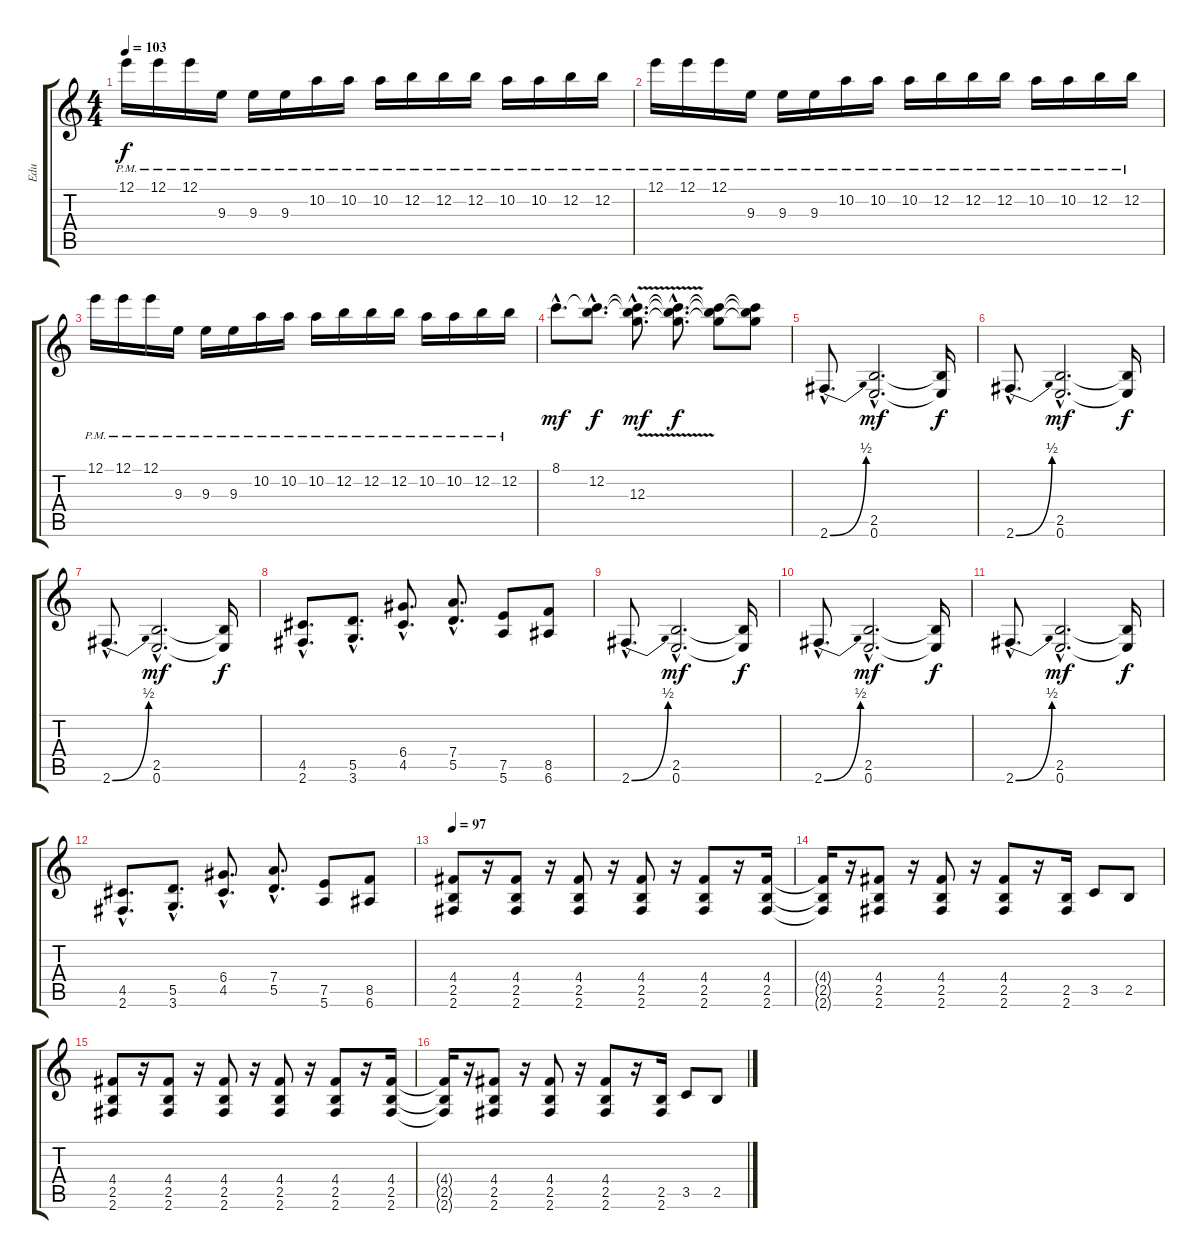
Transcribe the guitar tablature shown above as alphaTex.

\track ("Edu" "Edu") {instrument distortionguitar}
\staff {score tabs}
\tuning (E4 B3 G3 D3 A2 E2) {hide}
\ts (4 4)
\tempo 103
\clef g2
\ks c
12.1{pm}.16{dy f} 12.1{pm}.16 12.1{pm}.16 9.3{pm}.16 9.3{pm}.16 9.3{pm}.16 10.2{pm}.16 10.2{pm}.16 10.2{pm}.16 12.2{pm}.16 12.2{pm}.16 12.2{pm}.16 10.2{pm}.16 10.2{pm}.16 12.2{pm}.16 12.2{pm}.16 |
12.1{pm}.16 12.1{pm}.16 12.1{pm}.16 9.3{pm}.16 9.3{pm}.16 9.3{pm}.16 10.2{pm}.16 10.2{pm}.16 10.2{pm}.16 12.2{pm}.16 12.2{pm}.16 12.2{pm}.16 10.2{pm}.16 10.2{pm}.16 12.2{pm}.16 12.2{pm}.16 |
12.1{pm}.16 12.1{pm}.16 12.1{pm}.16 9.3{pm}.16 9.3{pm}.16 9.3{pm}.16 10.2{pm}.16 10.2{pm}.16 10.2{pm}.16 12.2{pm}.16 12.2{pm}.16 12.2{pm}.16 10.2{pm}.16 10.2{pm}.16 12.2{pm}.16 12.2{pm}.16 |
8.1{hac}.8{d dy mf} (8.1{hac t} 12.2{hac}).8{d dy f} (8.1{hac t} 12.2{hac t} 12.3{v hac}).8{d dy mf} (8.1{hac t} 12.2{hac t} 12.3{hac t}).8{d dy f} (8.1{t} 12.2{t} 12.3{t}).8 (8.1{t} 12.2{t} 12.3{t}).8 |
2.6{be (bend 0 0 60 2) hac}.8{d} (2.5{hac} 0.6{hac}).2{d dy mf} (2.5{t} 0.6{t}).16{dy f} |
2.6{be (bend 0 0 60 2) hac}.8{d} (2.5{hac} 0.6{hac}).2{d dy mf} (2.5{t} 0.6{t}).16{dy f} |
2.6{be (bend 0 0 60 2) hac}.8{d} (2.5{hac} 0.6{hac}).2{d dy mf} (2.5{t} 0.6{t}).16{dy f} |
(4.5{hac} 2.6{hac}).8{d} (5.5{hac} 3.6{hac}).8{d} (6.4{hac} 4.5{hac}).8{d} (7.4{hac} 5.5{hac}).8{d} (7.5 5.6).8 (8.5 6.6).8 |
2.6{be (bend 0 0 60 2) hac}.8{d} (2.5{hac} 0.6{hac}).2{d dy mf} (2.5{t} 0.6{t}).16{dy f} |
2.6{be (bend 0 0 60 2) hac}.8{d} (2.5{hac} 0.6{hac}).2{d dy mf} (2.5{t} 0.6{t}).16{dy f} |
2.6{be (bend 0 0 60 2) hac}.8{d} (2.5{hac} 0.6{hac}).2{d dy mf} (2.5{t} 0.6{t}).16{dy f} |
(4.5{hac} 2.6{hac}).8{d} (5.5{hac} 3.6{hac}).8{d} (6.4{hac} 4.5{hac}).8{d} (7.4{hac} 5.5{hac}).8{d} (7.5 5.6).8 (8.5 6.6).8 |
\tempo 97
(4.4 2.5 2.6).8 r.16 (4.4 2.5 2.6).8 r.16 (4.4 2.5 2.6).8 r.16 (4.4 2.5 2.6).8 r.16 (4.4 2.5 2.6).8 r.16 (4.4 2.5 2.6).16 |
(4.4{t} 2.5{t} 2.6{t}).16 r.16 (4.4 2.5 2.6).8 r.16 (4.4 2.5 2.6).8 r.16 (4.4 2.5 2.6).8 r.16 (2.5 2.6).16 3.5.8 2.5.8 |
(4.4 2.5 2.6).8 r.16 (4.4 2.5 2.6).8 r.16 (4.4 2.5 2.6).8 r.16 (4.4 2.5 2.6).8 r.16 (4.4 2.5 2.6).8 r.16 (4.4 2.5 2.6).16 |
(4.4{t} 2.5{t} 2.6{t}).16 r.16 (4.4 2.5 2.6).8 r.16 (4.4 2.5 2.6).8 r.16 (4.4 2.5 2.6).8 r.16 (2.5 2.6).16 3.5.8 2.5.8
